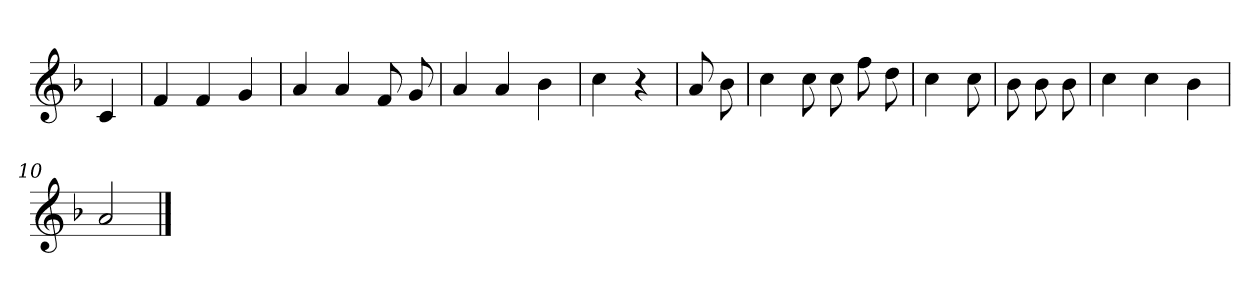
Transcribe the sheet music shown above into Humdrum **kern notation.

**kern
*part1
*staff1
*clefG2
*k[b-]
*F:
=
4c
=1
4f
4f
4g
=2
4a
4a
8f
8g
=3
4a
4a
4b-
=4
4cc
4r
=5
8a
8b-
=6
4cc
8cc
8cc
8ff
8dd
=7
4cc
8cc
=8
8b-
8b-
8b-
=9
4cc
4cc
4b-
=10
2a
==
*-
